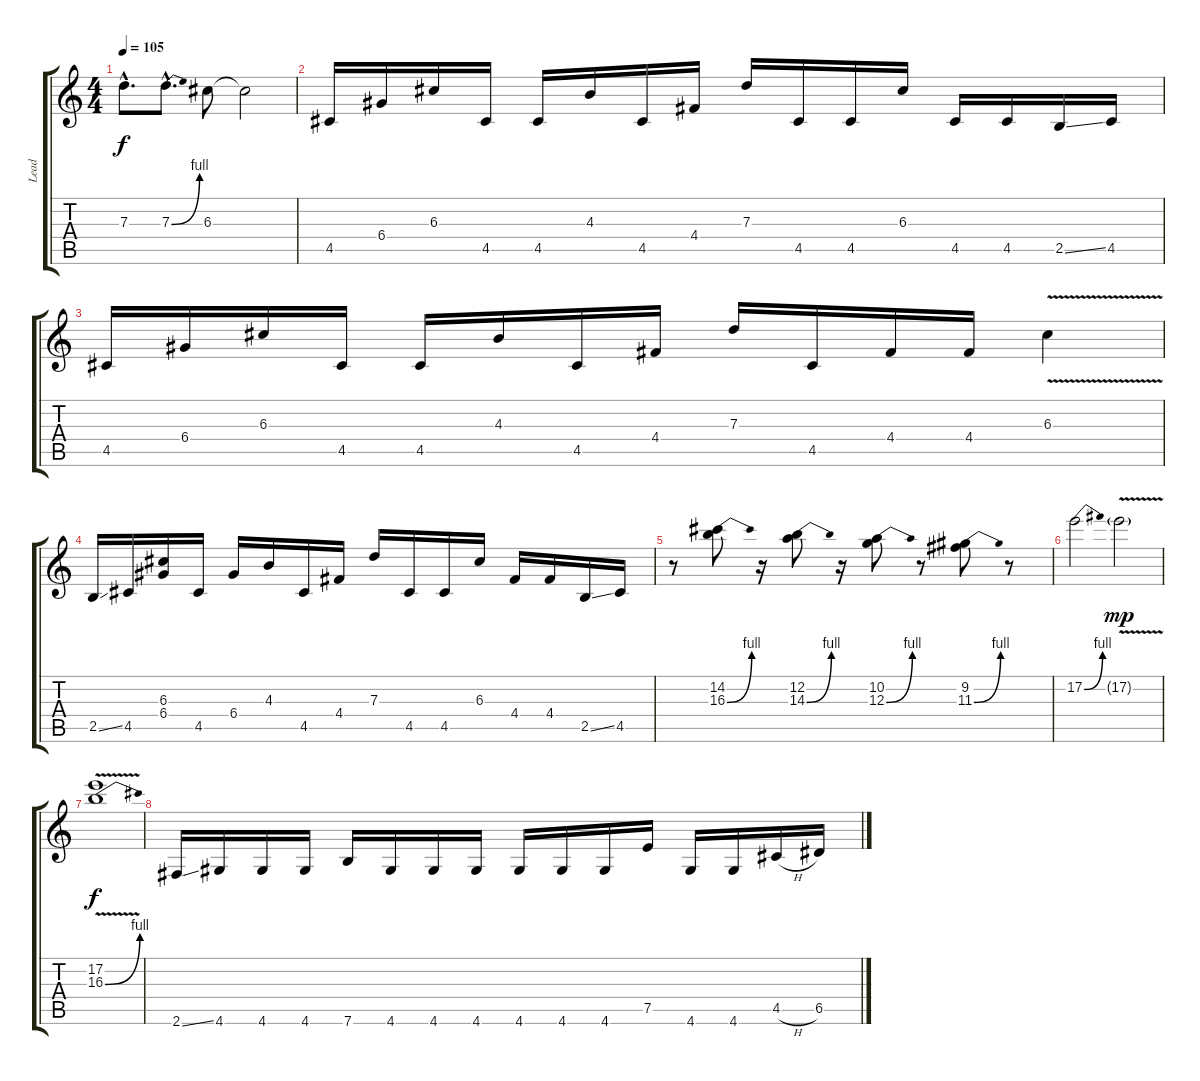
\track ("Lead" "Lead") {instrument distortionguitar}
\staff {score tabs}
\tuning (E4 B3 G3 D3 A2 E2) {hide}
\ts (4 4)
\tempo 105
\clef g2
\ks c
7.3{hac}.8{d dy f} 7.3{be (bend 0 0 60 4) hac}.8{d} 6.3.8 6.3{t}.2 |
4.5.16 6.4.16 6.3.16 4.5.16 4.5.16 4.3.16 4.5.16 4.4.16 7.3.16 4.5.16 4.5.16 6.3.16 4.5.16 4.5.16 2.5{ss}.16 4.5.16 |
4.5.16 6.4.16 6.3.16 4.5.16 4.5.16 4.3.16 4.5.16 4.4.16 7.3.16 4.5.16 4.4.16 4.4.16 6.3{v}.4 |
2.5{ss}.16 4.5.16 (6.3 6.4).16 4.5.16 6.4.16 4.3.16 4.5.16 4.4.16 7.3.16 4.5.16 4.5.16 6.3.16 4.4.16 4.4.16 2.5{ss}.16 4.5.16 |
r.8 (14.2 16.3{be (bend 0 0 60 4)}).8 r.16 (12.2 14.3{be (bend 0 0 60 4)}).8 r.16 (10.2 12.3{be (bend 0 0 60 4)}).8 r.8 (9.2 11.3{be (bend 0 0 60 4)}).8 r.8 |
17.2{be (bend 0 0 60 4)}.2 17.2{v g}.2{dy mp} |
(17.2{v} 16.3{be (bend 0 0 60 4) v}).1{dy f} |
2.6{ss}.16 4.6.16 4.6.16 4.6.16 7.6.16 4.6.16 4.6.16 4.6.16 4.6.16 4.6.16 4.6.16 7.5.16 4.6.16 4.6.16 4.5{h}.16 6.5.16
